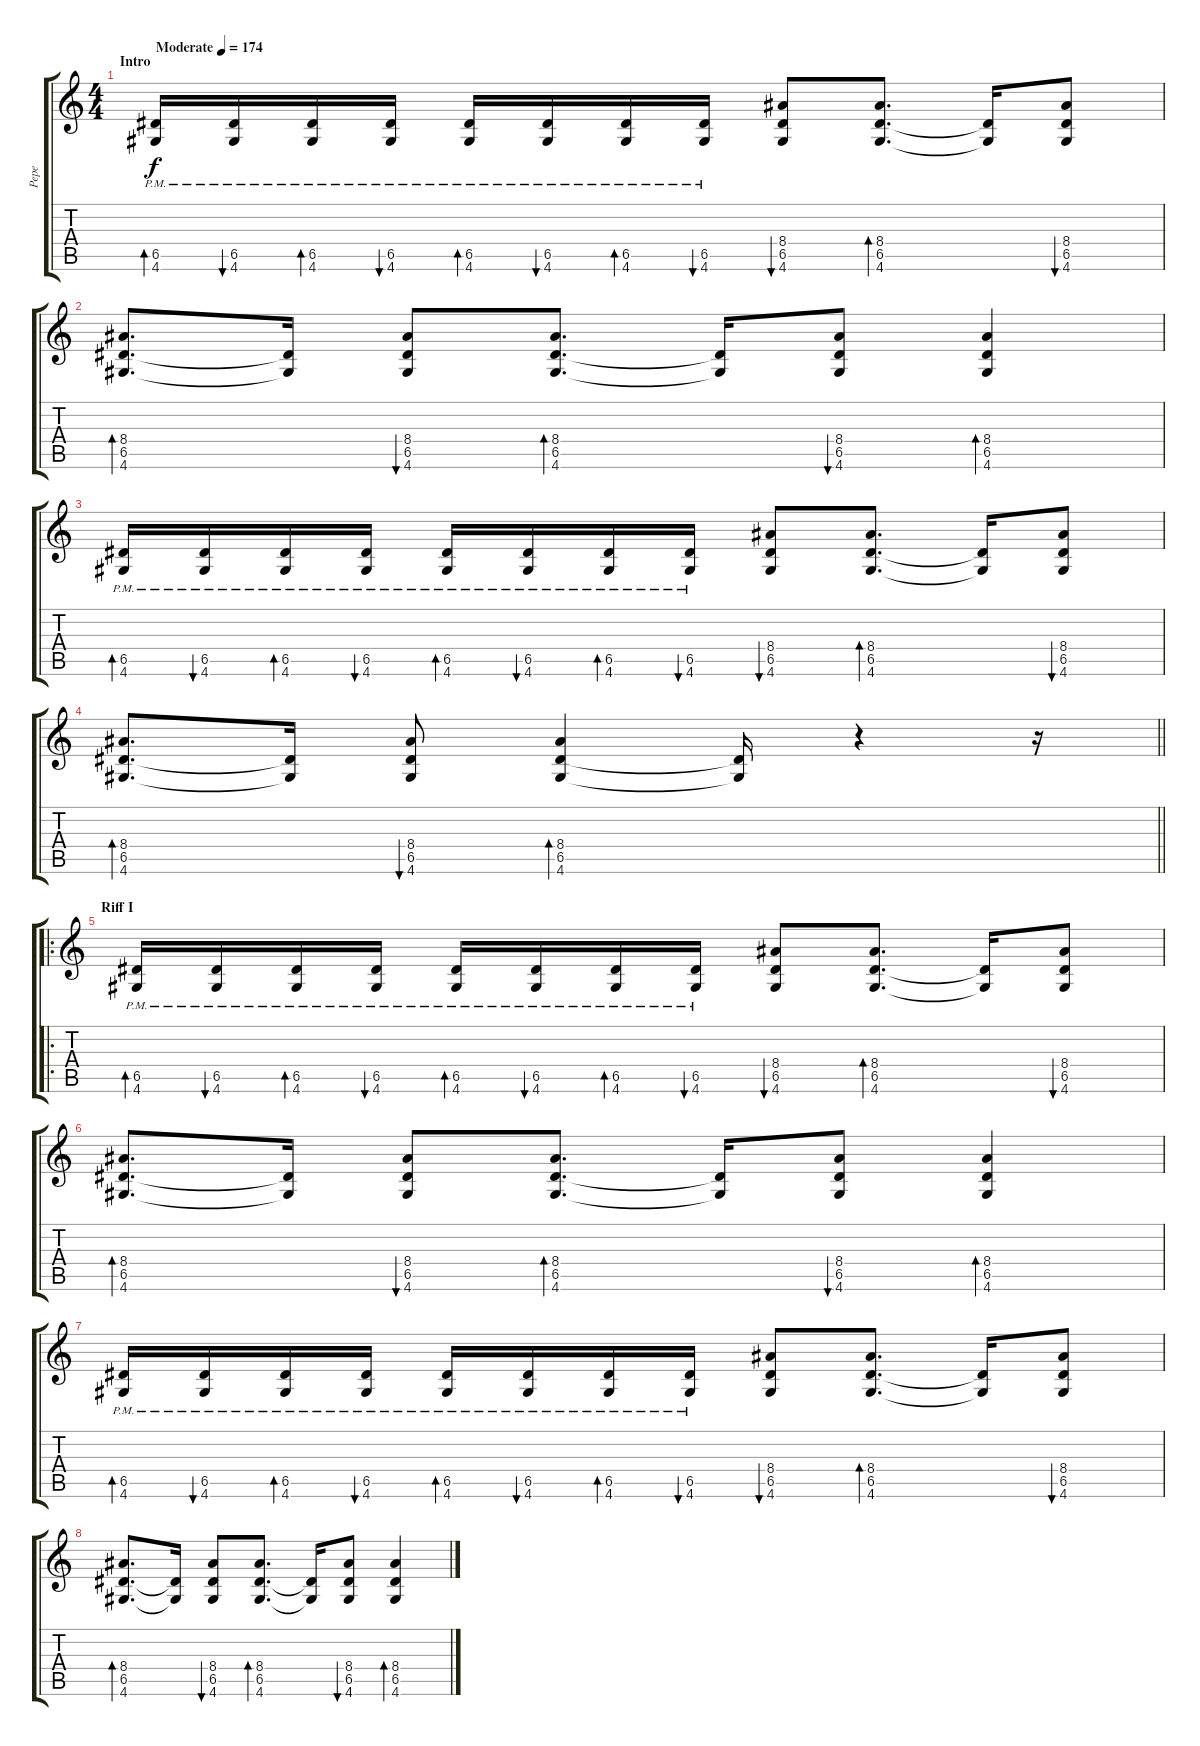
\track ("Pepe" "Pepe") {instrument distortionguitar}
\staff {score tabs}
\tuning (E4 B3 G3 D3 A2 E2) {hide}
\ts (4 4)
\section ("" "Intro")
\tempo (174 "Moderate")
\clef g2
\ks c
(6.5{pm} 4.6{pm}).16{bd 60 dy f instrument distortionguitar} (6.5{pm} 4.6{pm}).16{bu 60} (6.5{pm} 4.6{pm}).16{bd 60} (6.5{pm} 4.6{pm}).16{bu 60} (6.5{pm} 4.6{pm}).16{bd 60} (6.5{pm} 4.6{pm}).16{bu 60} (6.5{pm} 4.6{pm}).16{bd 60} (6.5{pm} 4.6{pm}).16{bu 60} (8.4 6.5 4.6).8{bu 120} (8.4 6.5 4.6).8{d bd 120} (6.5{t} 4.6{t}).16 (8.4 6.5 4.6).8{bu 120} |
(8.4 6.5 4.6).8{d bd 120} (6.5{t} 4.6{t}).16 (8.4 6.5 4.6).8{bu 120} (8.4 6.5 4.6).8{d bd 120} (6.5{t} 4.6{t}).16 (8.4 6.5 4.6).8{bu 120} (8.4 6.5 4.6).4{bd 120} |
(6.5{pm} 4.6{pm}).16{bd 60} (6.5{pm} 4.6{pm}).16{bu 60} (6.5{pm} 4.6{pm}).16{bd 60} (6.5{pm} 4.6{pm}).16{bu 60} (6.5{pm} 4.6{pm}).16{bd 60} (6.5{pm} 4.6{pm}).16{bu 60} (6.5{pm} 4.6{pm}).16{bd 60} (6.5{pm} 4.6{pm}).16{bu 60} (8.4 6.5 4.6).8{bu 120} (8.4 6.5 4.6).8{d bd 120} (6.5{t} 4.6{t}).16 (8.4 6.5 4.6).8{bu 120} |
\barLineRight lightlight
(8.4 6.5 4.6).8{d bd 120} (6.5{t} 4.6{t}).16 (8.4 6.5 4.6).8{bu 120} (8.4 6.5 4.6).4{bd 120} (6.5{t} 4.6{t}).16 r.4 r.16 |
\ro
\section ("" "Riff I")
(6.5{pm} 4.6{pm}).16{bd 60} (6.5{pm} 4.6{pm}).16{bu 60} (6.5{pm} 4.6{pm}).16{bd 60} (6.5{pm} 4.6{pm}).16{bu 60} (6.5{pm} 4.6{pm}).16{bd 60} (6.5{pm} 4.6{pm}).16{bu 60} (6.5{pm} 4.6{pm}).16{bd 60} (6.5{pm} 4.6{pm}).16{bu 60} (8.4 6.5 4.6).8{bu 120} (8.4 6.5 4.6).8{d bd 120} (6.5{t} 4.6{t}).16 (8.4 6.5 4.6).8{bu 120} |
(8.4 6.5 4.6).8{d bd 120} (6.5{t} 4.6{t}).16 (8.4 6.5 4.6).8{bu 120} (8.4 6.5 4.6).8{d bd 120} (6.5{t} 4.6{t}).16 (8.4 6.5 4.6).8{bu 120} (8.4 6.5 4.6).4{bd 120} |
(6.5{pm} 4.6{pm}).16{bd 60} (6.5{pm} 4.6{pm}).16{bu 60} (6.5{pm} 4.6{pm}).16{bd 60} (6.5{pm} 4.6{pm}).16{bu 60} (6.5{pm} 4.6{pm}).16{bd 60} (6.5{pm} 4.6{pm}).16{bu 60} (6.5{pm} 4.6{pm}).16{bd 60} (6.5{pm} 4.6{pm}).16{bu 60} (8.4 6.5 4.6).8{bu 120} (8.4 6.5 4.6).8{d bd 120} (6.5{t} 4.6{t}).16 (8.4 6.5 4.6).8{bu 120} |
(8.4 6.5 4.6).8{d bd 120} (6.5{t} 4.6{t}).16 (8.4 6.5 4.6).8{bu 120} (8.4 6.5 4.6).8{d bd 120} (6.5{t} 4.6{t}).16 (8.4 6.5 4.6).8{bu 120} (8.4 6.5 4.6).4{bd 120}
